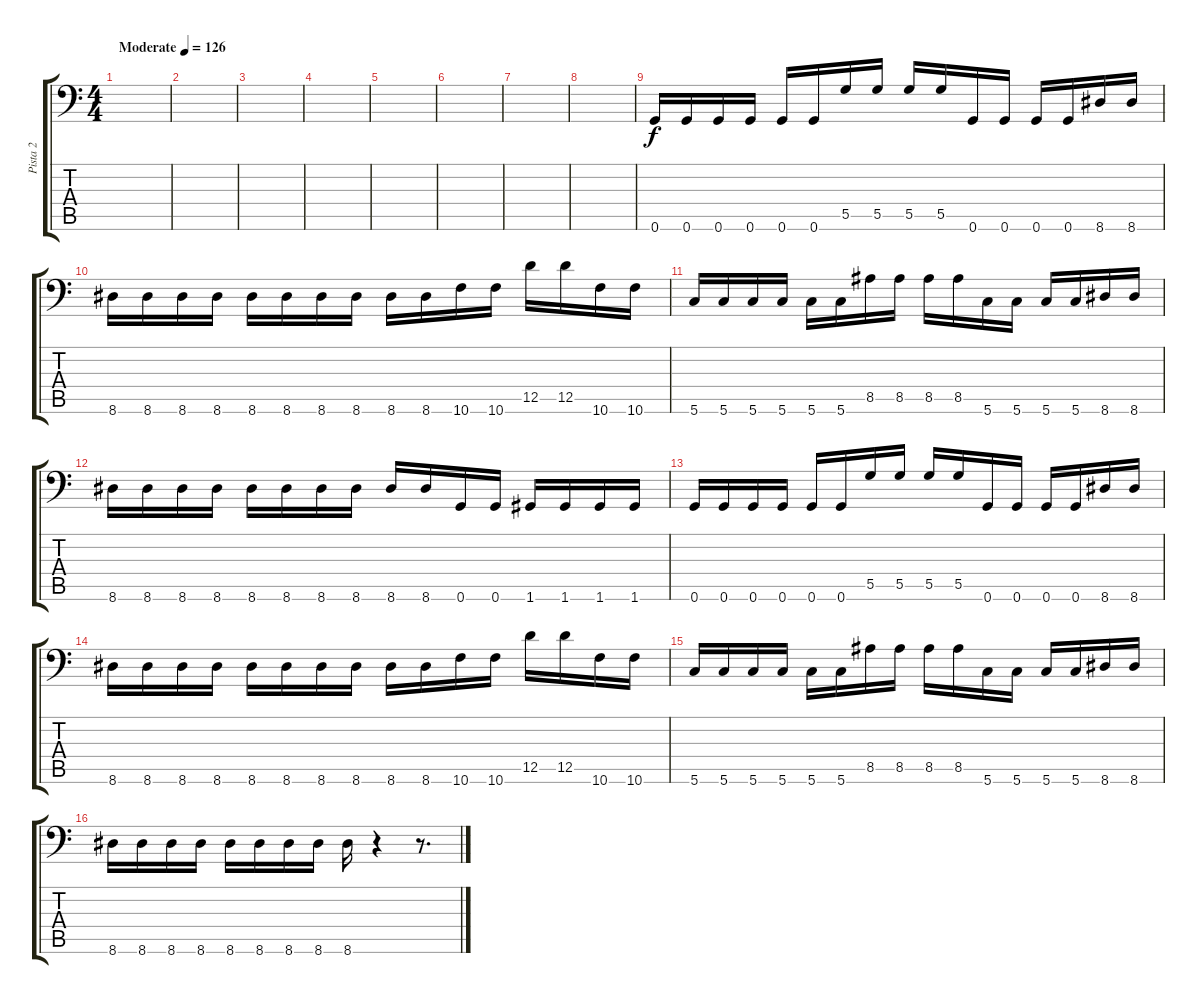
\track ("Pista 2" "Pista 2") {instrument overdrivenguitar}
\staff {score tabs}
\tuning (A3 E3 C3 G2 D2 G1) {hide}
\ts (4 4)
\tempo (126 "Moderate")
\clef f4
\ks c
|
|
|
|
|
|
|
|
0.6.16{balance 0} 0.6.16 0.6.16 0.6.16 0.6.16 0.6.16 5.5.16 5.5.16 5.5.16 5.5.16 0.6.16 0.6.16 0.6.16 0.6.16 8.6.16{balance 8} 8.6.16 |
8.6.16 8.6.16 8.6.16 8.6.16 8.6.16 8.6.16 8.6.16 8.6.16 8.6.16 8.6.16 10.6.16 10.6.16 12.5.16 12.5.16 10.6.16 10.6.16 |
5.6.16{balance 16} 5.6.16 5.6.16 5.6.16 5.6.16 5.6.16 8.5.16 8.5.16 8.5.16 8.5.16 5.6.16 5.6.16 5.6.16 5.6.16 8.6.16 8.6.16 |
8.6.16 8.6.16 8.6.16 8.6.16 8.6.16 8.6.16 8.6.16 8.6.16 8.6.16 8.6.16 0.6.16 0.6.16 1.6.16 1.6.16 1.6.16 1.6.16 |
0.6.16 0.6.16 0.6.16 0.6.16 0.6.16 0.6.16 5.5.16 5.5.16 5.5.16 5.5.16 0.6.16 0.6.16 0.6.16 0.6.16 8.6.16{balance 8} 8.6.16 |
8.6.16 8.6.16 8.6.16 8.6.16 8.6.16 8.6.16 8.6.16 8.6.16 8.6.16 8.6.16 10.6.16 10.6.16 12.5.16 12.5.16 10.6.16 10.6.16 |
5.6.16{balance 0} 5.6.16 5.6.16 5.6.16 5.6.16 5.6.16 8.5.16 8.5.16 8.5.16 8.5.16 5.6.16 5.6.16 5.6.16 5.6.16 8.6.16 8.6.16 |
8.6.16 8.6.16 8.6.16 8.6.16 8.6.16 8.6.16 8.6.16 8.6.16 8.6.16 r.4 r.8{d}
